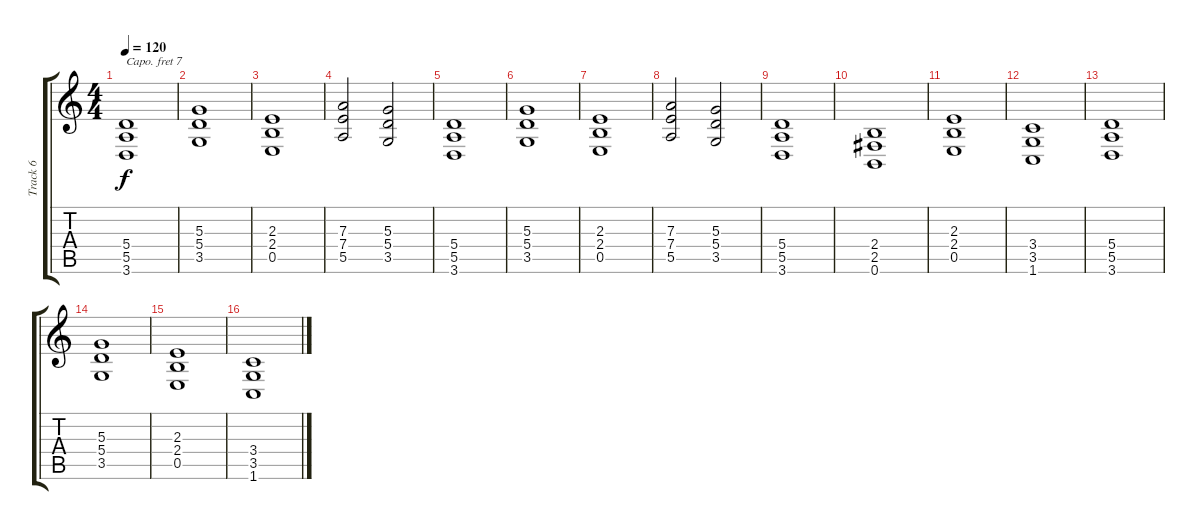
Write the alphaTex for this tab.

\track ("Track 6" "Track 6") {instrument tremolostrings}
\staff {score tabs}
\capo 7
\tuning (E4 B3 G3 D3 A2 E2) {hide}
\ts (4 4)
\tempo 120
\clef g2
\ks c
(5.4 5.5 3.6).1{dy f} |
(5.3 5.4 3.5).1 |
(2.3 2.4 0.5).1 |
(7.3 7.4 5.5).2 (5.3 5.4 3.5).2 |
(5.4 5.5 3.6).1 |
(5.3 5.4 3.5).1 |
(2.3 2.4 0.5).1 |
(7.3 7.4 5.5).2 (5.3 5.4 3.5).2 |
(5.4 5.5 3.6).1 |
(2.4 2.5 0.6).1 |
(2.3 2.4 0.5).1 |
(3.4 3.5 1.6).1 |
(5.4 5.5 3.6).1 |
(5.3 5.4 3.5).1 |
(2.3 2.4 0.5).1 |
(3.4 3.5 1.6).1
